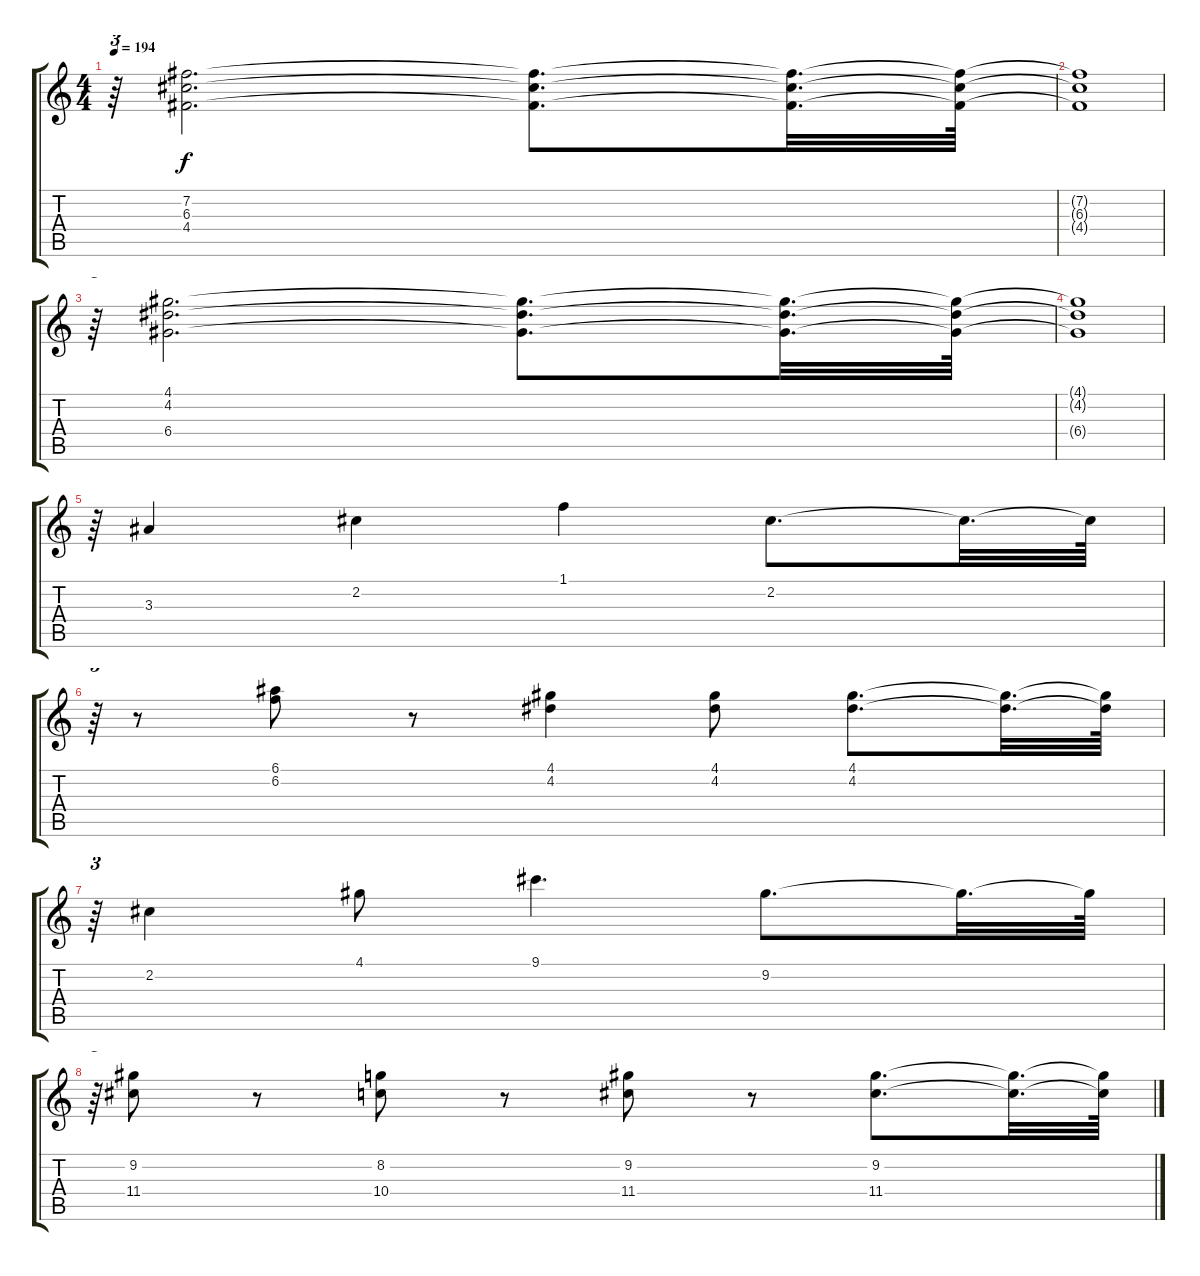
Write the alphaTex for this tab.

\track "" {instrument distortionguitar}
\staff {score tabs}
\tuning (E4 B3 G3 D3 A2 E2) {hide}
\ts (4 4)
\tempo 194
\clef g2
\ks c
r.64{tu (3 2) dy f} (7.2 6.3 4.4).2{d} (7.2{t} 6.3{t} 4.4{t}).8{d} (7.2{t} 6.3{t} 4.4{t}).32{d} (7.2{t} 6.3{t} 4.4{t}).64 |
(7.2{t} 6.3{t} 4.4{t}).1 |
r.64{tu (3 2)} (4.1 4.2 6.4).2{d} (4.1{t} 4.2{t} 6.4{t}).8{d} (4.1{t} 4.2{t} 6.4{t}).32{d} (4.1{t} 4.2{t} 6.4{t}).64 |
(4.1{t} 4.2{t} 6.4{t}).1 |
r.64{tu (3 2)} 3.3.4 2.2.4 1.1.4 2.2.8{d} 2.2{t}.32{d} 2.2{t}.64 |
r.64{tu (3 2)} r.8 (6.1 6.2).8 r.8 (4.1 4.2).4 (4.1 4.2).8 (4.1 4.2).8{d} (4.1{t} 4.2{t}).32{d} (4.1{t} 4.2{t}).64 |
r.64{tu (3 2)} 2.2.4 4.1.8 9.1.4{d} 9.2.8{d} 9.2{t}.32{d} 9.2{t}.64 |
r.64{tu (3 2)} (9.2 11.4).8 r.8 (8.2 10.4).8 r.8 (9.2 11.4).8 r.8 (9.2 11.4).8{d} (9.2{t} 11.4{t}).32{d} (9.2{t} 11.4{t}).64
